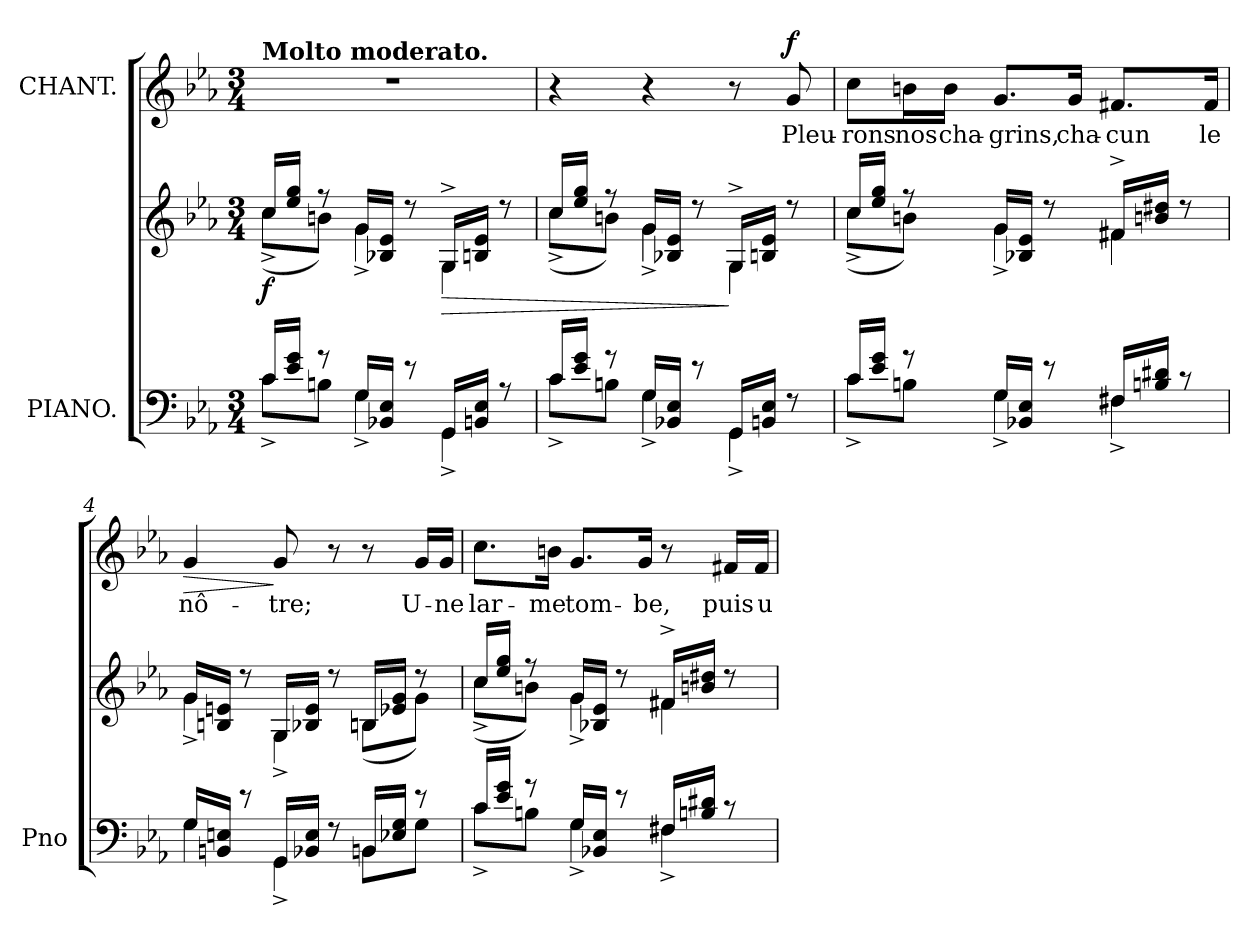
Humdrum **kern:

**kern	**kern	**dynam	**kern	**text	**dynam
*part2	*part2	*part2	*part1	*part1	*part1
*staff3	*staff2	*staff2/3	*staff1	*staff1	*staff1
*I"PIANO.	*	*	*I"CHANT.	*	*
*I'Pno	*	*	*	*	*
*clefF4	*clefG2	*	*clefG2	*	*
*k[b-e-a-]	*k[b-e-a-]	*	*k[b-e-a-]	*	*
*M3/4	*M3/4	*	*M3/4	*	*
*MM69	*MM69	*	*MM69	*	*
=1	=1	=1	=1	=1	=1
*^	*^	*	*	*	*
!	!	!	!	!	!LO:TX:a:B:t=Molto moderato.	!	!
!	!	!	!	!LO:DY:b	!	!	!
16c/LL	8c^\L	16cc/LL	(<8cc^\L	f	2.r	.	.
16e-/ 16g/JJ	.	16ee-/ 16gg/JJ	.	.	.	.	.
8r	8Bn\J	8r	8bn\J)	.	.	.	.
16G/LL	4G^\	16g/LL	4g^\	.	.	.	.
16BB-X/ 16E-/JJ	.	16B-X/ 16e-/JJ	.	.	.	.	.
8r	.	8r	.	.	.	.	.
!	!	!	!	!LO:HP:b	!	!	!
16GG/LL	4GG^\	16G^</LL	4G\	>	.	.	.
16BBn/ 16E-/JJ	.	16Bn/ 16e-/JJ	.	.	.	.	.
8r	.	8r	.	.	.	.	.
=2	=2	=2	=2	=2	=2	=2	=2
16c/LL	8c^\L	16cc/LL	(<8cc^\L	.	4r	.	.
16e-/ 16g/JJ	.	16ee-/ 16gg/JJ	.	.	.	.	.
8r	8Bn\J	8r	8bn\J)	.	.	.	.
16G/LL	4G^\	16g/LL	4g^\	.	4r	.	.
16BB-X/ 16E-/JJ	.	16B-X/ 16e-/JJ	.	.	.	.	.
8r	.	8r	.	.	.	.	.
16GG/LL	4GG^\	16G^</LL	4G\	]	8r	.	.
16BBn/ 16E-/JJ	.	16Bn/ 16e-/JJ	.	.	.	.	.
!	!	!	!	!	!	!LO:LY:b	!LO:DY:a
8r	.	8r	.	.	8g/	Pleu-	f
!!LO:LB:g=z
=3	=3	=3	=3	=3	=3	=3	=3
!	!	!	!	!	!	!LO:LY:b	!
16c/LL	8c^\L	16cc/LL	(<8cc^\L	.	8cc\L	-rons	.
16e-/ 16g/JJ	.	16ee-/ 16gg/JJ	.	.	.	.	.
!	!	!	!	!	!	!LO:LY:b	!
8r	8Bn\J	8r	8bn\J)	.	16bn\L	nos	.
!	!	!	!	!	!	!LO:LY:b	!
.	.	.	.	.	16b\JJ	cha-	.
!	!	!	!	!	!	!LO:LY:b	!
16G/LL	4G^\	16g/LL	4g^\	.	8.g/L	-grins,	.
16BB-X/ 16E-/JJ	.	16B-X/ 16e-/JJ	.	.	.	.	.
8r	.	8r	.	.	.	.	.
!	!	!	!	!	!	!LO:LY:b	!
.	.	.	.	.	16g/Jk	cha-	.
!	!	!	!	!	!	!LO:LY:b	!
16F#X/LL	4F#^\	16f#X^</LL	4f#\	.	8.f#X/L	-cun	.
16Bn/ 16d#X/JJ	.	16bn/ 16dd#X/JJ	.	.	.	.	.
8r	.	8r	.	.	.	.	.
!	!	!	!	!	!	!LO:LY:b	!
.	.	.	.	.	16f#/Jk	le	.
=4	=4	=4	=4	=4	=4	=4	=4
!	!	!	!	!	!	!LO:LY:b	!LO:HP:b
16G/LL	4G\	16g/LL	4g^\	.	4g/	nô-	>
16BBn/ 16En/JJ	.	16Bn/ 16en/JJ	.	.	.	.	.
8r	.	8r	.	.	.	.	.
!	!	!	!	!	!	!LO:LY:b	!
16GG/LL	4GG^\	16G/LL	4G^\	.	8g/	-tre;	]
16BB-X/ 16E/JJ	.	16B-X/ 16e/JJ	.	.	.	.	.
8r	.	8r	.	.	8r	.	.
16BBn/LL	8BB\L	16Bn/LL	(<8B\L	.	8r	.	.
16E-X/ 16G/JJ	.	16e-X/ 16g/JJ	.	.	.	.	.
!	!	!	!	!	!	!LO:LY:b	!
8r	8G\J	8r	8g\J)	.	16g/LL	U-	.
!	!	!	!	!	!	!LO:LY:b	!
.	.	.	.	.	16g/JJ	-ne	.
=5	=5	=5	=5	=5	=5	=5	=5
!	!	!	!	!	!	!LO:LY:b	!
16c/LL	8c^\L	16cc/LL	(<8cc^\L	.	8.cc\L	lar-	.
16e-/ 16g/JJ	.	16ee-/ 16gg/JJ	.	.	.	.	.
8r	8Bn\J	8r	8bn\J)	.	.	.	.
!	!	!	!	!	!	!LO:LY:b	!
.	.	.	.	.	16bn\Jk	-me	.
!	!	!	!	!	!	!LO:LY:b	!
16G/LL	4G^\	16g/LL	4g^\	.	8.g/L	tom-	.
16BB-X/ 16E-/JJ	.	16B-X/ 16e-/JJ	.	.	.	.	.
8r	.	8r	.	.	.	.	.
!	!	!	!	!	!	!LO:LY:b	!
.	.	.	.	.	16g/Jk	-be,	.
16F#X/LL	4F#^\	16f#X^</LL	4f#\	.	8r	.	.
16Bn/ 16d#X/JJ	.	16bn/ 16dd#X/JJ	.	.	.	.	.
!	!	!	!	!	!	!LO:LY:b	!
8r	.	8r	.	.	16f#X/LL	puis	.
!	!	!	!	!	!	!LO:LY:b	!
.	.	.	.	.	16f#/JJ	u-	.
*v	*v	*	*	*	*	*	*
*	*v	*v	*	*	*	*
=	=	=	=	=	=
*-	*-	*-	*-	*-	*-
